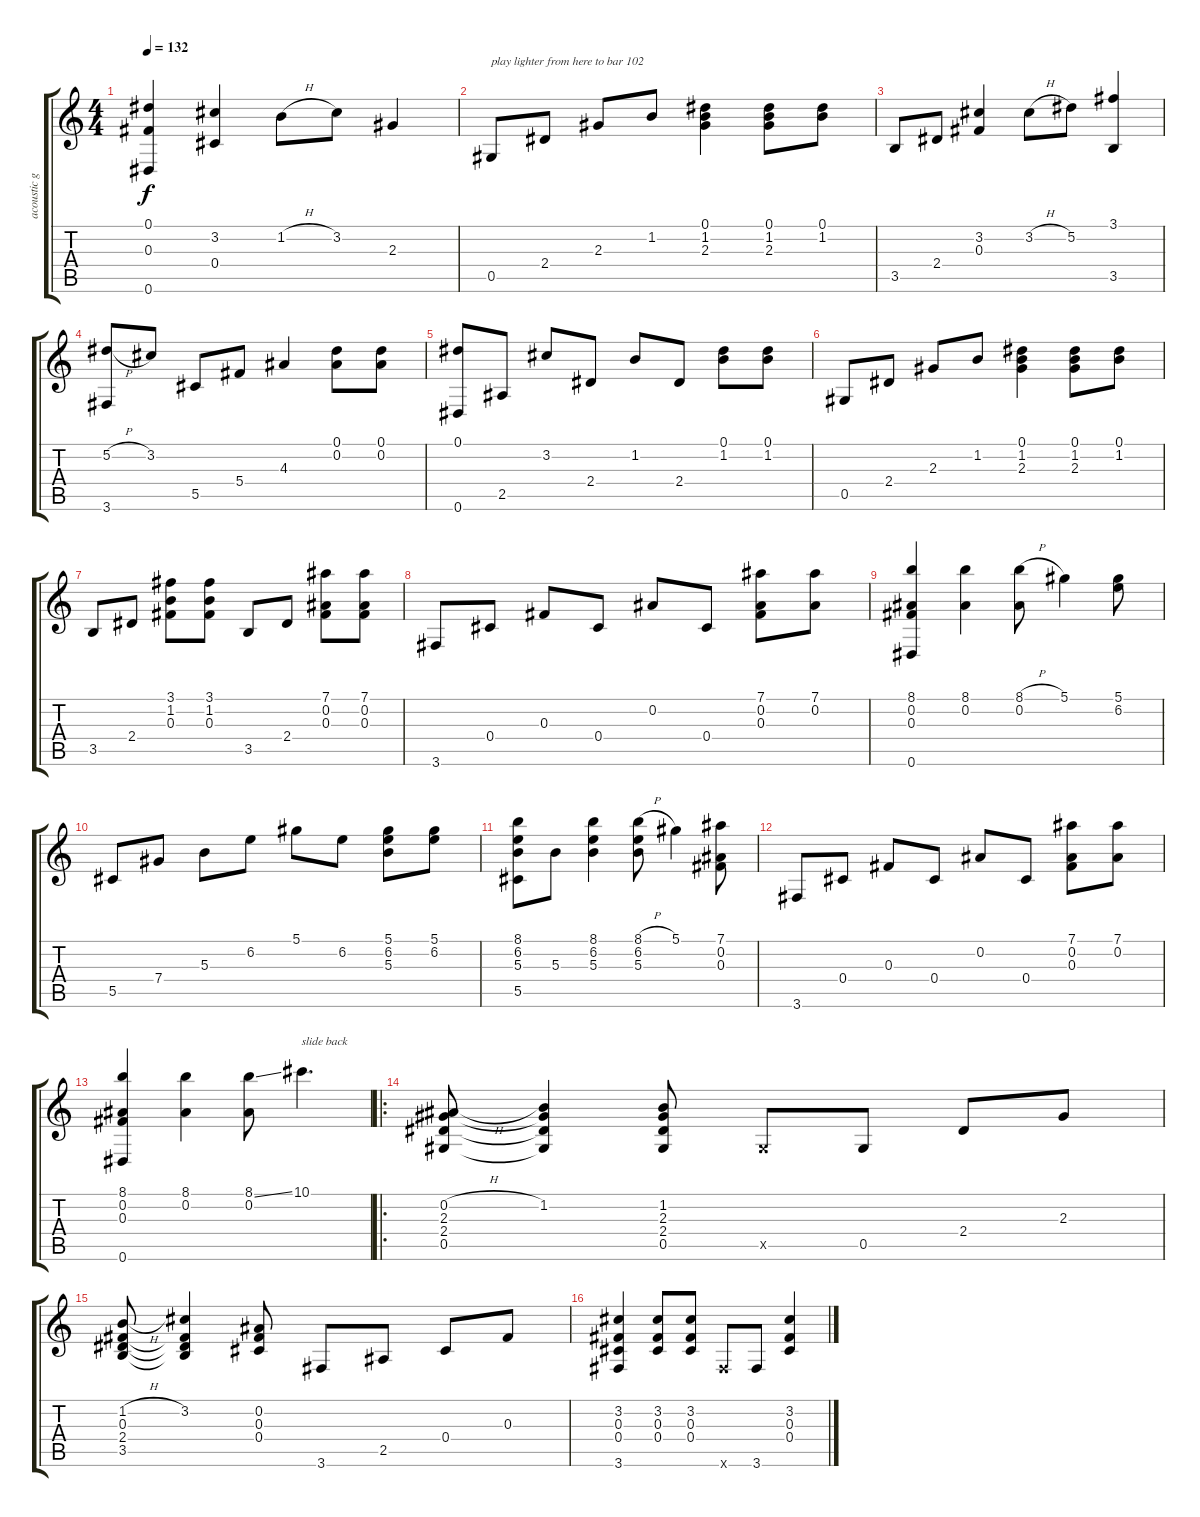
\track ("acoustic guitar, tune down half-step: D#" "acoustic g") {instrument acousticguitarsteel}
\staff {score tabs}
\tuning (Eb4 Bb3 Gb3 Db3 Ab2 Eb2) {hide}
\ts (4 4)
\tempo 132
\clef g2
\ks c
(0.1 0.3 0.6).4{dy f} (3.2 0.4).4 1.2{h}.8 3.2.8 2.3.4 |
0.5.8{txt "play lighter from here to bar 102"} 2.4.8 2.3.8 1.2.8 (0.1 1.2 2.3).4 (0.1 1.2 2.3).8 (0.1 1.2).8 |
3.5.8 2.4.8 (3.2 0.3).4 3.2{h}.8 5.2.8 (3.1 3.5).4 |
(5.2{h} 3.6).8 3.2.8 5.5.8 5.4.8 4.3.4 (0.1 0.2).8 (0.1 0.2).8 |
(0.1 0.6).8 2.5.8 3.2.8 2.4.8 1.2.8 2.4.8 (0.1 1.2).8 (0.1 1.2).8 |
0.5.8 2.4.8 2.3.8 1.2.8 (0.1 1.2 2.3).4 (0.1 1.2 2.3).8 (0.1 1.2).8 |
3.5.8 2.4.8 (3.1 1.2 0.3).8 (3.1 1.2 0.3).8 3.5.8 2.4.8 (7.1 0.2 0.3).8 (7.1 0.2 0.3).8 |
3.6.8 0.4.8 0.3.8 0.4.8 0.2.8 0.4.8 (7.1 0.2 0.3).8 (7.1 0.2).8 |
(8.1 0.2 0.3 0.6).4 (8.1 0.2).4 (8.1{h} 0.2).8 5.1.4 (5.1 6.2).8 |
5.5.8 7.4.8 5.3.8 6.2.8 5.1.8 6.2.8 (5.1 6.2 5.3).8 (5.1 6.2).8 |
(8.1 6.2 5.3 5.5).8 5.3.8 (8.1 6.2 5.3).4 (8.1{h} 6.2 5.3).8 5.1.4 (7.1 0.2 0.3).8 |
3.6.8 0.4.8 0.3.8 0.4.8 0.2.8 0.4.8 (7.1 0.2 0.3).8 (7.1 0.2).8 |
(8.1 0.2 0.3 0.6).4 (8.1 0.2).4 (8.1{ss} 0.2).8 10.1.4{d txt "slide back"} |
\ro
(0.2{h} 2.3 2.4 0.5).8 (1.2 2.3{t} 2.4{t} 0.5{t}).4 (1.2 2.3 2.4 0.5).8 0.5{x}.8 0.5.8 2.4.8 2.3.8 |
(1.2{h} 0.3 2.4 3.5).8 (3.2 0.3{t} 2.4{t} 3.5{t}).4 (0.2 0.3 0.4).8 3.6.8 2.5.8 0.4.8 0.3.8 |
(3.2 0.3 0.4 3.6).4 (3.2 0.3 0.4).8 (3.2 0.3 0.4).8 3.6{x}.8 3.6.8 (3.2 0.3 0.4).4
